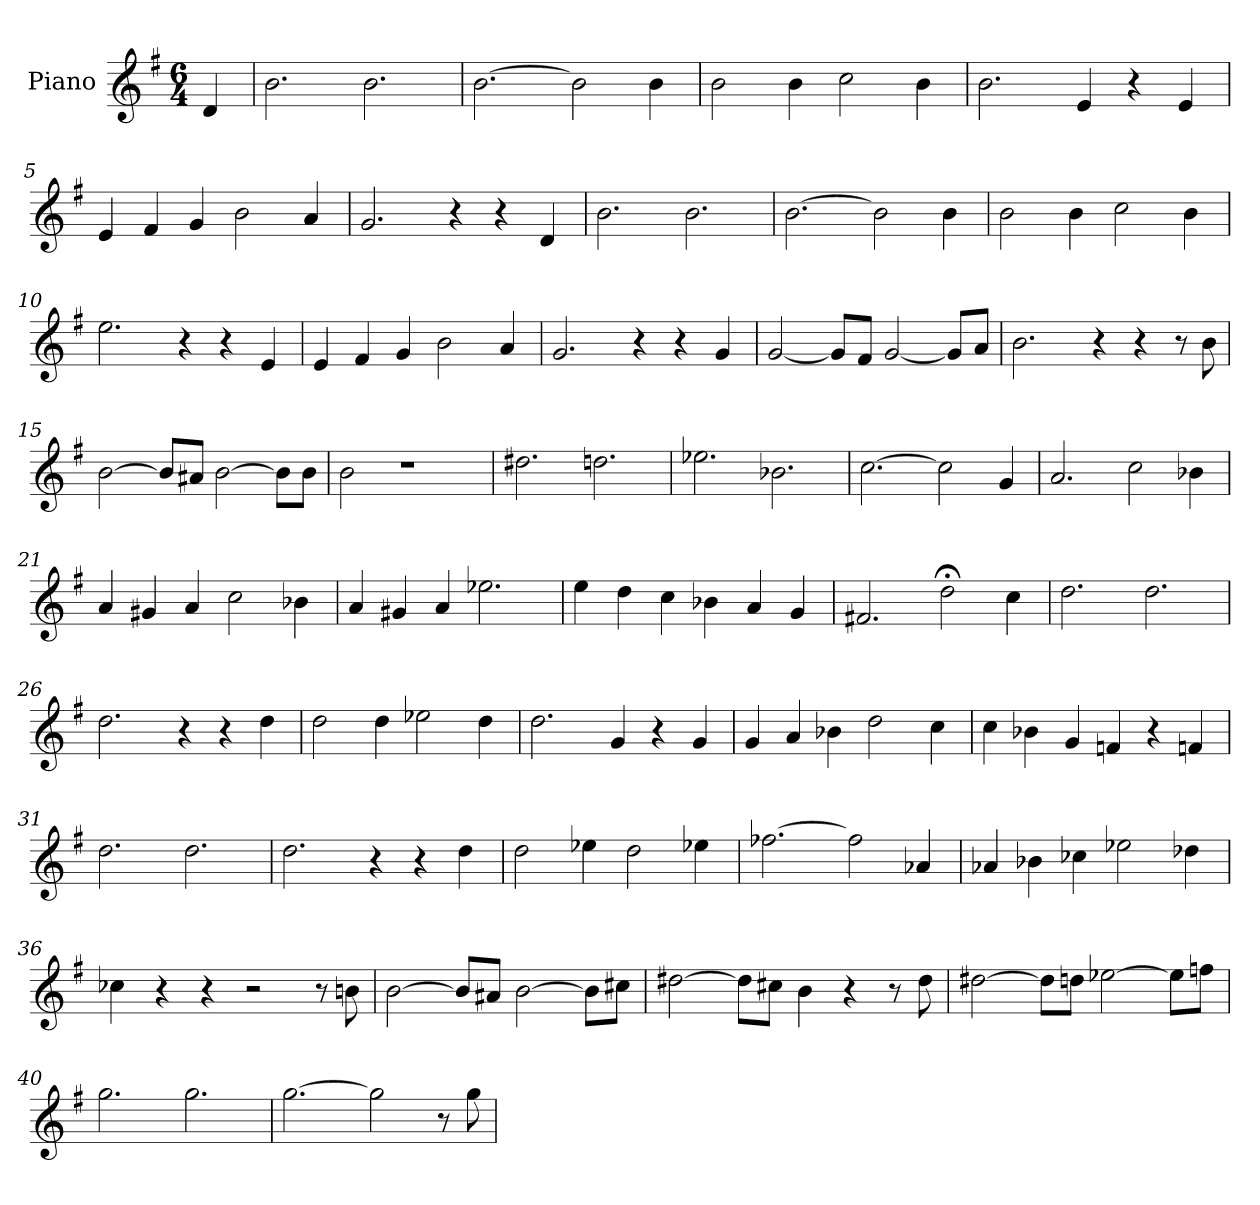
**kern
*part1
*staff1
*I"Piano
*I'Pno
*clefG2
*k[f#]
*G:
*M6/4
=
4d/
=1
2.b\
2.b\
=2
[2.b\
2b\]
4b\
=3
2b\
4b\
2cc\
4b\
=4
2.b\
4e/
4r
4e/
=5
4e/
4f#/
4g/
2b\
4a/
=6
2.g/
4r
4r
4d/
=7
2.b\
2.b\
=8
[2.b\
2b\]
4b\
!!LO:LB:g=z
=9
2b\
4b\
2cc\
4b\
=10
2.ee\
4r
4r
4e/
=11
4e/
4f#/
4g/
2b\
4a/
=12
2.g/
4r
4r
4g/
=13
[2g/
8g/L]
8f#/J
[2g/
8g/L]
8a/J
=14
2.b\
4r
4r
8r
8b\
!!LO:LB:g=z
=15
[2b\
8b/L]
8a#X/J
[2b\
8b\L]
8b\J
=16
2b\
1r
=17
2.dd#X\
2.ddn\
=18
2.ee-X\
2.b-X\
=19
[2.cc\
2cc\]
4g/
=20
2.a/
2cc\
4b-X\
!!LO:LB:g=z
=21
4a/
4g#X/
4a/
2cc\
4b-X\
=22
4a/
4g#X/
4a/
2.ee-X\
=23
4ee\
4dd\
4cc\
4b-X\
4a/
4g/
=24
2.f#X/
2dd;<\
4cc\
=25
2.dd\
2.dd\
=26
2.dd\
4r
4r
4dd\
!!LO:LB:g=z
=27
2dd\
4dd\
2ee-X\
4dd\
=28
2.dd\
4g/
4r
4g/
=29
4g/
4a/
4b-X\
2dd\
4cc\
=30
4cc\
4b-X\
4g/
4fn/
4r
4fn/
=31
2.dd\
2.dd\
=32
2.dd\
4r
4r
4dd\
!!LO:LB:g=z
=33
2dd\
4ee-X\
2dd\
4ee-X\
=34
[2.ff-X\
2ff-\]
4a-X/
=35
4a-X/
4b-X\
4cc-X\
2ee-X\
4dd-X\
=36
4cc-X\
4r
4r
2r
8r
8bn\
=37
[2b\
8b/L]
8a#X/J
[2b\
8b\L]
8cc#X\J
!!LO:LB:g=z
=38
[2dd#X\
8dd#\L]
8cc#X\J
4b\
4r
8r
8dd#\
=39
[2dd#X\
8dd#\L]
8ddn\J
[2ee-X\
8ee-\L]
8ffn\J
!!LO:PB:g=z
=40
2.gg\
2.gg\
=41
[2.gg\
2gg\]
8r
8gg\
=
*-
